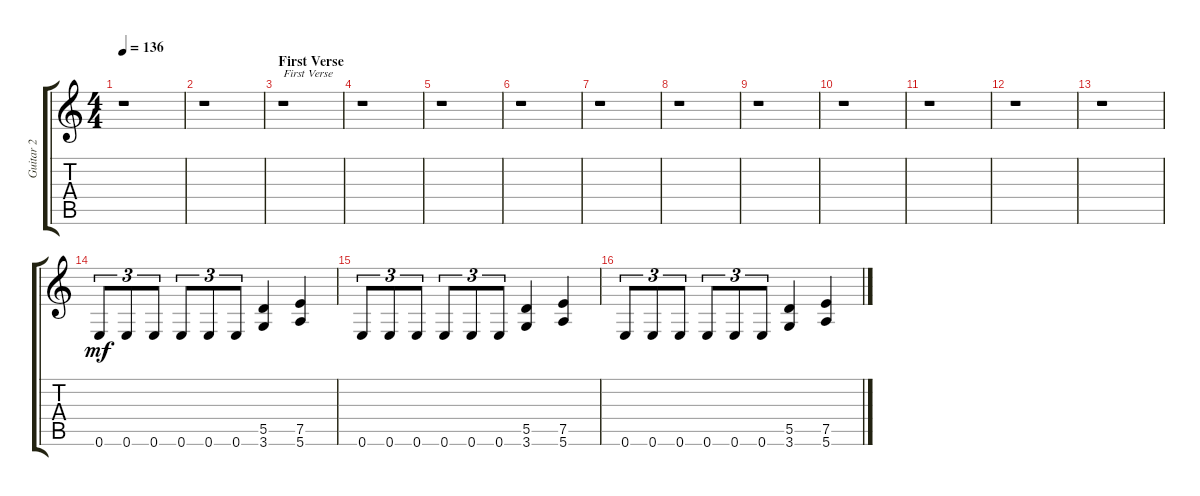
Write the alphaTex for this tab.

\track ("Guitar 2" "Guitar 2") {instrument distortionguitar}
\staff {score tabs}
\tuning (E4 B3 G3 D3 A2 E2) {hide}
\ts (4 4)
\tempo 136
\clef g2
\ks c
r.1{dy mf} |
r.1 |
\section ("" "First Verse")
r.1{txt "First Verse"} |
r.1 |
r.1 |
r.1 |
r.1 |
r.1 |
r.1 |
r.1 |
r.1 |
r.1 |
r.1 |
0.6.8{tu (3 2)} 0.6.8{tu (3 2)} 0.6.8{tu (3 2)} 0.6.8{tu (3 2)} 0.6.8{tu (3 2)} 0.6.8{tu (3 2)} (5.5 3.6).4 (7.5 5.6).4 |
0.6.8{tu (3 2)} 0.6.8{tu (3 2)} 0.6.8{tu (3 2)} 0.6.8{tu (3 2)} 0.6.8{tu (3 2)} 0.6.8{tu (3 2)} (5.5 3.6).4 (7.5 5.6).4 |
0.6.8{tu (3 2)} 0.6.8{tu (3 2)} 0.6.8{tu (3 2)} 0.6.8{tu (3 2)} 0.6.8{tu (3 2)} 0.6.8{tu (3 2)} (5.5 3.6).4 (7.5 5.6).4
